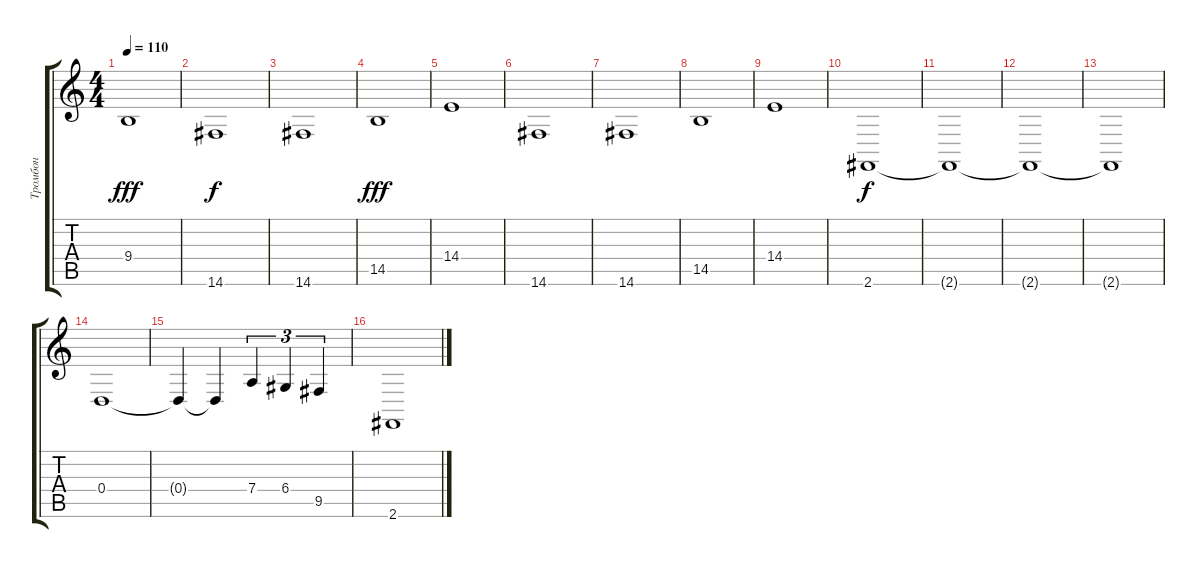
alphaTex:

\track ("Тромбон" "Тромбон") {instrument trombone}
\staff {score tabs}
\tuning (E4 B3 G3 D3 A2 E2) {hide}
\ts (4 4)
\tempo 110
\clef g2
\ks c
9.4.1{dy fff} |
14.6.1{dy f} |
14.6.1 |
14.5.1{dy fff} |
14.4.1 |
14.6.1 |
14.6.1 |
14.5.1 |
14.4.1 |
2.6.1{dy f} |
2.6{t}.1 |
2.6{t}.1 |
2.6{t}.1 |
0.4.1 |
0.4{t}.4 0.4{t}.4 7.4.4{tu (3 2)} 6.4.4{tu (3 2)} 9.5.4{tu (3 2)} |
2.6.1
